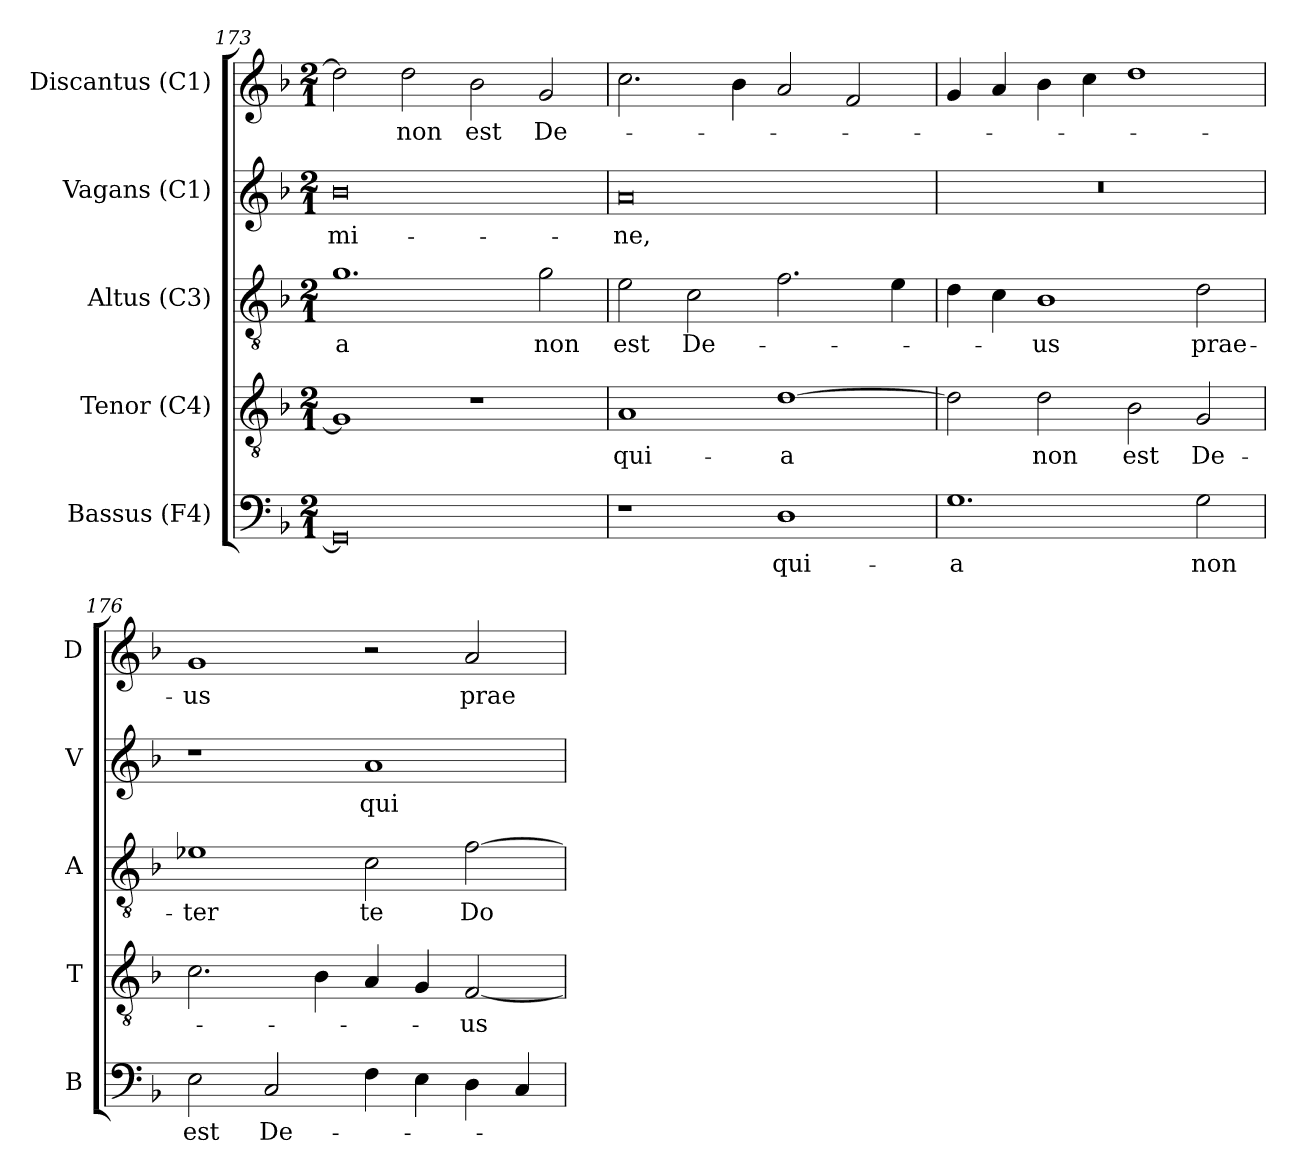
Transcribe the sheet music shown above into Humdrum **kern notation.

**kern	**text	**kern	**text	**kern	**text	**kern	**text	**kern	**text
*part5	*part5	*part4	*part4	*part3	*part3	*part2	*part2	*part1	*part1
*staff5	*staff5	*staff4	*staff4	*staff3	*staff3	*staff2	*staff2	*staff1	*staff1
*I"Bassus (F4)	*	*I"Tenor (C4)	*	*I"Altus (C3)	*	*I"Vagans (C1)	*	*I"Discantus (C1)	*
*I'B	*	*I'T	*	*I'A	*	*I'V	*	*I'D	*
*clefF4	*	*clefGv2	*	*clefGv2	*	*clefG2	*	*clefG2	*
*k[b-]	*	*k[b-]	*	*k[b-]	*	*k[b-]	*	*k[b-]	*
*F:	*	*F:	*	*F:	*	*F:	*	*F:	*
*M2/1	*	*M2/1	*	*M2/1	*	*M2/1	*	*M2/1	*
=173	=173	=173	=173	=173	=173	=173	=173	=173	=173
!	!	!	!	!	!LO:LY:b:color=#000000	!	!	!	!
!	!	!	!	!	!	!	!LO:LY:b:color=#000000	!	!
0GGi]	.	1Gi]	.	1.gi	-a	0b-i	-mi-	2ddi\]	.
!	!	!	!	!	!	!	!	!	!LO:LY:b:color=#000000
.	.	.	.	.	.	.	.	2ddi\	non
!	!	!	!	!	!	!	!	!	!LO:LY:b:color=#000000
.	.	1r	.	.	.	.	.	2b-i\	est
!	!	!	!	!	!LO:LY:b:color=#000000	!	!	!	!
!	!	!	!	!	!	!	!	!	!LO:LY:b:color=#000000
.	.	.	.	2gi\	non	.	.	2gi/	De-
!!LO:LB:g=z
=174	=174	=174	=174	=174	=174	=174	=174	=174	=174
!	!	!	!LO:LY:b:color=#000000	!	!	!	!	!	!
!	!	!	!	!	!LO:LY:b:color=#000000	!	!	!	!
!	!	!	!	!	!	!	!LO:LY:b:color=#000000	!	!
1r	.	1Ai	qui-	2ei\	est	0ai	-ne,	2.cci\	.
!	!	!	!	!	!LO:LY:b:color=#000000	!	!	!	!
.	.	.	.	2ci\	De-	.	.	.	.
.	.	.	.	.	.	.	.	4b-i\	.
!	!LO:LY:b:color=#000000	!	!	!	!	!	!	!	!
!	!	!	!LO:LY:b:color=#000000	!	!	!	!	!	!
1Di	qui-	[1di	-a	2.fi\	.	.	.	2ai/	.
.	.	.	.	.	.	.	.	2fi/	.
.	.	.	.	4ei\	.	.	.	.	.
=175	=175	=175	=175	=175	=175	=175	=175	=175	=175
!	!LO:LY:b:color=#000000	!	!	!	!	!LO:N:vis=1	!	!	!
1.Gi	-a	2di\]	.	4di\	.	0r	.	4gi/	.
.	.	.	.	4ci\	.	.	.	4ai/	.
!	!	!	!LO:LY:b:color=#000000	!	!	!	!	!	!
!	!	!	!	!	!LO:LY:b:color=#000000	!	!	!	!
.	.	2di\	non	1B-i	-us	.	.	4b-i\	.
.	.	.	.	.	.	.	.	4cci\	.
!	!	!	!LO:LY:b:color=#000000	!	!	!	!	!	!
.	.	2B-i\	est	.	.	.	.	1ddi	.
!	!LO:LY:b:color=#000000	!	!	!	!	!	!	!	!
!	!	!	!LO:LY:b:color=#000000	!	!	!	!	!	!
!	!	!	!	!	!LO:LY:b:color=#000000	!	!	!	!
2Gi\	non	2Gi/	De-	2di\	prae-	.	.	.	.
=176	=176	=176	=176	=176	=176	=176	=176	=176	=176
!	!LO:LY:b:color=#000000	!	!	!	!	!	!	!	!
!	!	!	!	!	!LO:LY:b:color=#000000	!	!	!	!
!	!	!	!	!	!	!	!	!	!LO:LY:b:color=#000000
2Ei\	est	2.ci\	.	1e-i	-ter	1r	.	1gi	-us
!	!LO:LY:b:color=#000000	!	!	!	!	!	!	!	!
2Ci/	De-	.	.	.	.	.	.	.	.
.	.	4B-i\	.	.	.	.	.	.	.
!	!	!	!	!	!LO:LY:b:color=#000000	!	!	!	!
!	!	!	!	!	!	!	!LO:LY:b:color=#000000	!	!
4Fi\	.	4Ai/	.	2ci\	te	1ai	qui-	2r	.
4Ei\	.	4Gi/	.	.	.	.	.	.	.
!	!	!	!LO:LY:b:color=#000000	!	!	!	!	!	!
!	!	!	!	!	!LO:LY:b:color=#000000	!	!	!	!
!	!	!	!	!	!	!	!	!	!LO:LY:b:color=#000000
4Di\	.	[2Fi/	-us	[2fi\	Do-	.	.	2ai/	prae-
4Ci/	.	.	.	.	.	.	.	.	.
=	=	=	=	=	=	=	=	=	=
*-	*-	*-	*-	*-	*-	*-	*-	*-	*-
